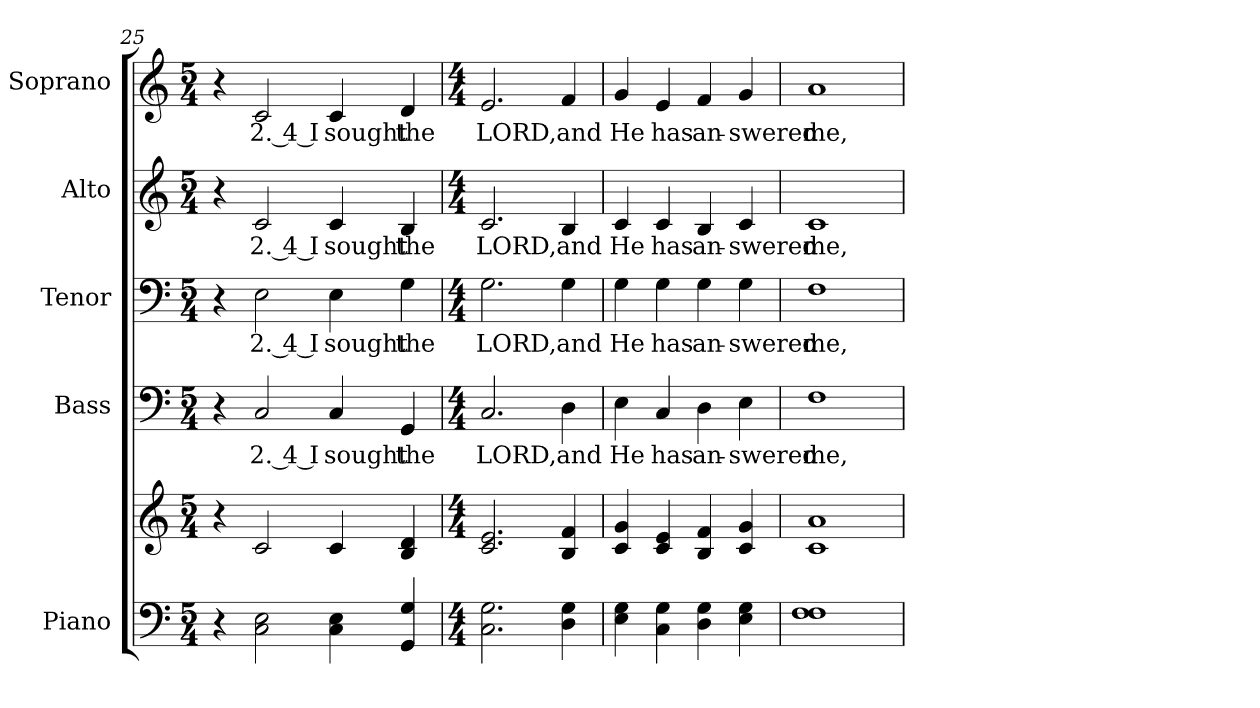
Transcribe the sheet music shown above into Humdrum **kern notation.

**kern	**kern	**kern	**text	**kern	**text	**kern	**text	**kern	**text
*part5	*part5	*part4	*part4	*part3	*part3	*part2	*part2	*part1	*part1
*staff6	*staff5	*staff4	*staff4	*staff3	*staff3	*staff2	*staff2	*staff1	*staff1
*I"Piano	*	*I"Bass	*	*I"Tenor	*	*I"Alto	*	*I"Soprano	*
*I'Pno.	*	*I'B.	*	*I'T.	*	*I'A.	*	*I'S.	*
!!LO:PB:g=z
*clefF4	*clefG2	*clefF4	*	*clefF4	*	*clefG2	*	*clefG2	*
*k[]	*k[]	*k[]	*	*k[]	*	*k[]	*	*k[]	*
*C:	*C:	*C:	*	*C:	*	*C:	*	*C:	*
*M5/4	*M5/4	*M5/4	*	*M5/4	*	*M5/4	*	*M5/4	*
=25	=25	=25	=25	=25	=25	=25	=25	=25	=25
4r	4r	4r	.	4r	.	4r	.	4r	.
!	!	!	!LO:LY:b:color=#000000	!	!	!	!	!	!
!	!	!	!	!	!LO:LY:b:color=#000000	!	!	!	!
!	!	!	!	!	!	!	!LO:LY:b:color=#000000	!	!
!	!	!	!	!	!	!	!	!	!LO:LY:b:color=#000000
2Ci\ 2Ei	2ci/	2Ci/	2. 4 I	2Ei\	2. 4 I	2ci/	2. 4 I	2ci/	2. 4 I
!	!	!	!LO:LY:b:color=#000000	!	!	!	!	!	!
!	!	!	!	!	!LO:LY:b:color=#000000	!	!	!	!
!	!	!	!	!	!	!	!LO:LY:b:color=#000000	!	!
!	!	!	!	!	!	!	!	!	!LO:LY:b:color=#000000
4Ci\ 4Ei	4ci/	4Ci/	sought	4Ei\	sought	4ci/	sought	4ci/	sought
!	!	!	!LO:LY:b:color=#000000	!	!	!	!	!	!
!	!	!	!	!	!LO:LY:b:color=#000000	!	!	!	!
!	!	!	!	!	!	!	!LO:LY:b:color=#000000	!	!
!	!	!	!	!	!	!	!	!	!LO:LY:b:color=#000000
4GGi/ 4Gi	4Bi/ 4di	4GGi/	the	4Gi\	the	4Bi/	the	4di/	the
=26	=26	=26	=26	=26	=26	=26	=26	=26	=26
*M4/4	*M4/4	*M4/4	*	*M4/4	*	*M4/4	*	*M4/4	*
!	!	!	!LO:LY:b:color=#000000	!	!	!	!	!	!
!	!	!	!	!	!LO:LY:b:color=#000000	!	!	!	!
!	!	!	!	!	!	!	!LO:LY:b:color=#000000	!	!
!	!	!	!	!	!	!	!	!	!LO:LY:b:color=#000000
2.Ci\ 2.Gi	2.ci/ 2.ei	2.Ci/	LORD,	2.Gi\	LORD,	2.ci/	LORD,	2.ei/	LORD,
!	!	!	!LO:LY:b:color=#000000	!	!	!	!	!	!
!	!	!	!	!	!LO:LY:b:color=#000000	!	!	!	!
!	!	!	!	!	!	!	!LO:LY:b:color=#000000	!	!
!	!	!	!	!	!	!	!	!	!LO:LY:b:color=#000000
4Di\ 4Gi	4Bi/ 4fi	4Di\	and	4Gi\	and	4Bi/	and	4fi/	and
=27	=27	=27	=27	=27	=27	=27	=27	=27	=27
!	!	!	!LO:LY:b:color=#000000	!	!	!	!	!	!
!	!	!	!	!	!LO:LY:b:color=#000000	!	!	!	!
!	!	!	!	!	!	!	!LO:LY:b:color=#000000	!	!
!	!	!	!	!	!	!	!	!	!LO:LY:b:color=#000000
4Ei\ 4Gi	4ci/ 4gi	4Ei\	He	4Gi\	He	4ci/	He	4gi/	He
!	!	!	!LO:LY:b:color=#000000	!	!	!	!	!	!
!	!	!	!	!	!LO:LY:b:color=#000000	!	!	!	!
!	!	!	!	!	!	!	!LO:LY:b:color=#000000	!	!
!	!	!	!	!	!	!	!	!	!LO:LY:b:color=#000000
4Ci\ 4Gi	4ci/ 4ei	4Ci/	has	4Gi\	has	4ci/	has	4ei/	has
!	!	!	!LO:LY:b:color=#000000	!	!	!	!	!	!
!	!	!	!	!	!LO:LY:b:color=#000000	!	!	!	!
!	!	!	!	!	!	!	!LO:LY:b:color=#000000	!	!
!	!	!	!	!	!	!	!	!	!LO:LY:b:color=#000000
4Di\ 4Gi	4Bi/ 4fi	4Di\	an-	4Gi\	an-	4Bi/	an-	4fi/	an-
!	!	!	!LO:LY:b:color=#000000	!	!	!	!	!	!
!	!	!	!	!	!LO:LY:b:color=#000000	!	!	!	!
!	!	!	!	!	!	!	!LO:LY:b:color=#000000	!	!
!	!	!	!	!	!	!	!	!	!LO:LY:b:color=#000000
4Ei\ 4Gi	4ci/ 4gi	4Ei\	-swered	4Gi\	-swered	4ci/	-swered	4gi/	-swered
=28	=28	=28	=28	=28	=28	=28	=28	=28	=28
!	!	!	!LO:LY:b:color=#000000	!	!	!	!	!	!
!	!	!	!	!	!LO:LY:b:color=#000000	!	!	!	!
!	!	!	!	!	!	!	!LO:LY:b:color=#000000	!	!
!	!	!	!	!	!	!	!	!	!LO:LY:b:color=#000000
1Fi 1Fi	1ci 1ai	1Fi	me,	1Fi	me,	1ci	me,	1ai	me,
=	=	=	=	=	=	=	=	=	=
*-	*-	*-	*-	*-	*-	*-	*-	*-	*-
